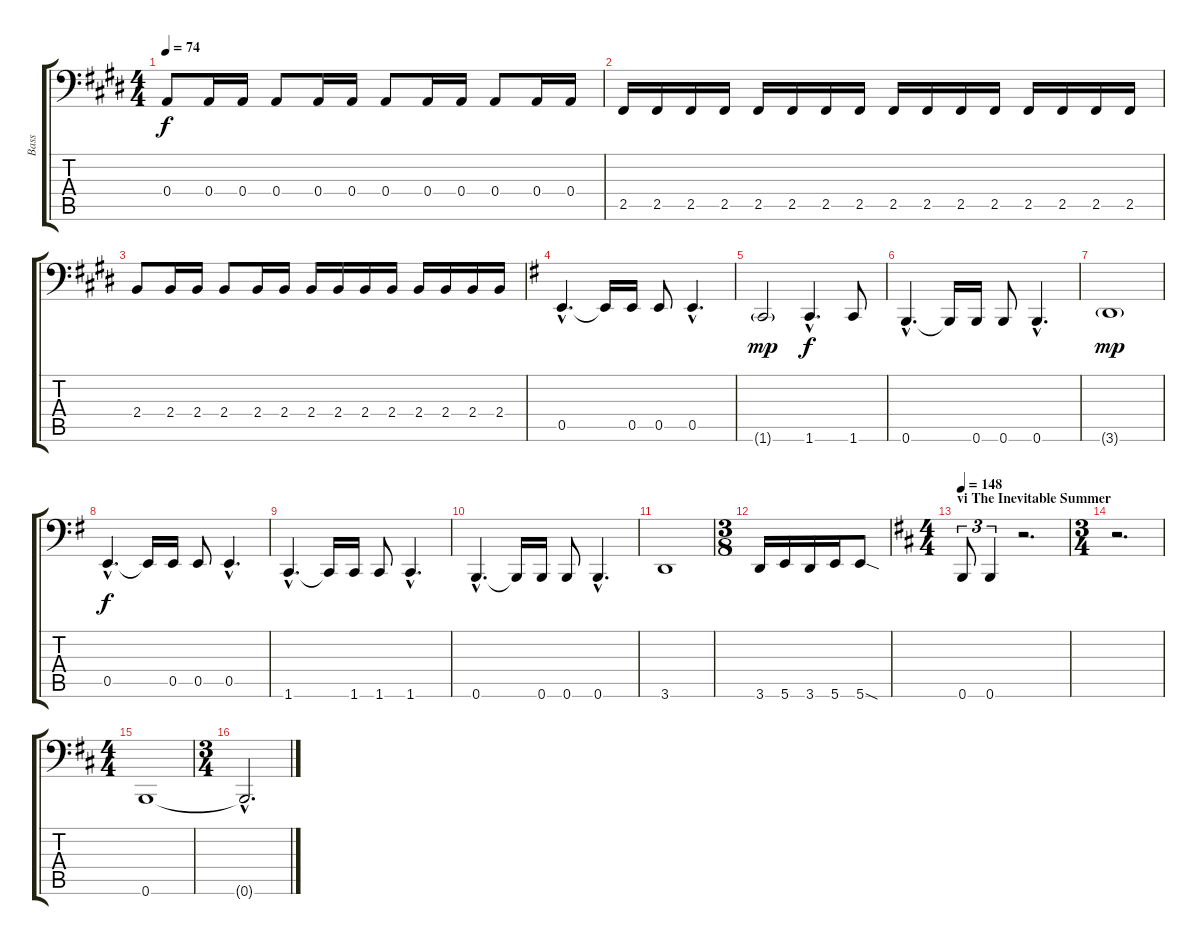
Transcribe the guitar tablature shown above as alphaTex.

\track ("Bass" "Bass") {instrument electricbassfinger}
\staff {score tabs}
\tuning (C3 G2 D2 A1 E1 B0) {hide}
\ts (4 4)
\tempo 74
\clef f4
\ks e
0.4.8{dy f} 0.4.16 0.4.16 0.4.8 0.4.16 0.4.16 0.4.8 0.4.16 0.4.16 0.4.8 0.4.16 0.4.16 |
2.5.16 2.5.16 2.5.16 2.5.16 2.5.16 2.5.16 2.5.16 2.5.16 2.5.16 2.5.16 2.5.16 2.5.16 2.5.16 2.5.16 2.5.16 2.5.16 |
2.4.8 2.4.16 2.4.16 2.4.8 2.4.16 2.4.16 2.4.16 2.4.16 2.4.16 2.4.16 2.4.16 2.4.16 2.4.16 2.4.16 |
\ks g
0.5{hac}.4{d} 0.5{t}.16 0.5.16 0.5.8 0.5{hac}.4{d} |
1.6{g}.2{dy mp} 1.6{hac}.4{d dy f} 1.6.8 |
0.6{hac}.4{d} 0.6{t}.16 0.6.16 0.6.8 0.6{hac}.4{d} |
3.6{g}.1{dy mp} |
0.5{hac}.4{d dy f} 0.5{t}.16 0.5.16 0.5.8 0.5{hac}.4{d} |
1.6{hac}.4{d} 1.6{t}.16 1.6.16 1.6.8 1.6{hac}.4{d} |
0.6{hac}.4{d} 0.6{t}.16 0.6.16 0.6.8 0.6{hac}.4{d} |
3.6.1 |
\ts (3 8)
3.6.16 5.6.16 3.6.16 5.6.16 5.6{sod}.8 |
\ts (4 4)
\section ("" "vi The Inevitable Summer")
\tempo 148
\ks d
0.6.8{tu (3 2)} 0.6.4{tu (3 2)} r.2{d} |
\ts (3 4)
r.2{d} |
\ts (4 4)
0.6.1 |
\ts (3 4)
0.6{hac t}.2{d}
